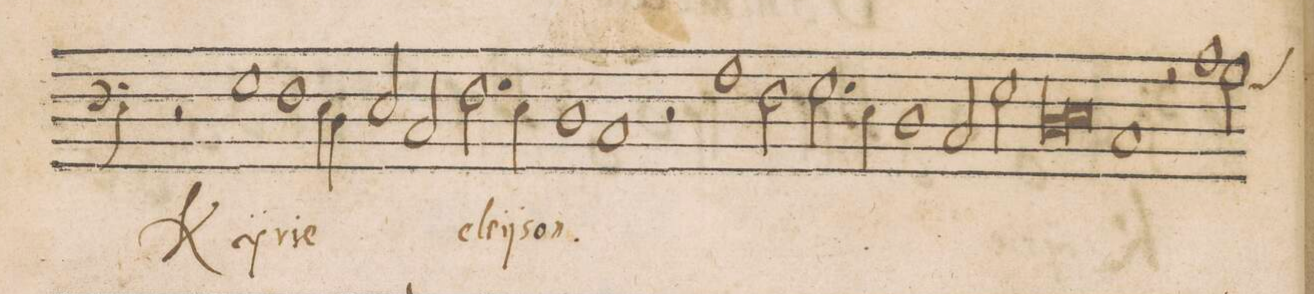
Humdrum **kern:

**kern	**text
*I"BASSVS	*
*clefF4	*
*k[]	*
*met(C|)	*
*M2/1	*
2r	.
1G	Kÿ-
1F\	-ri-
=36-	=36-
4E\	-e
4D\	.
2E/	.
2C/	e-
=37-	=37-
2.F\	-le-
4E\	-ÿ-
1D	-son.
=38-	=38-
1C	.
2r	.
1A\	.
=39-	=39-
2F\	.
2.G\	.
4E\	.
=40-	=40-
1D	.
2C/	.
2G\	.
=41-	=41-
*lig	*
1D	.
1E	.
*Xlig	*
=42-	=42-
1C	.
2rB	.
1c\	.
=43-	=43-
*custos:A	*
2B\	.
*-	*-
